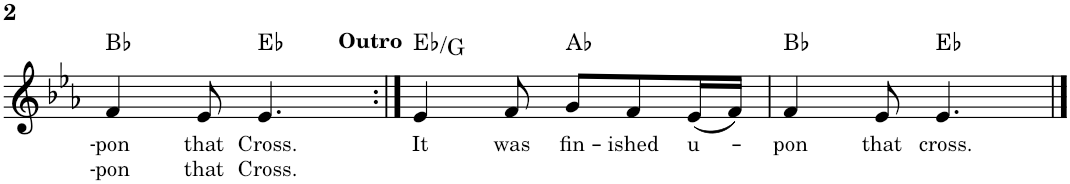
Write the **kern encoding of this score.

**kern	**text	**text	**harte
*part1	*part1	*part1	*part1
*staff1	*staff1	*staff1	*
*I"Piano	*	*	*
*I'Pno.	*	*	*
!!LO:PB:g=z
*clefG2	*	*	*
*k[b-e-a-]	*	*	*
*M6/8	*	*	*
=41	=41	=41	=41
!	!LO:LY:b	!LO:LY:b	!
4f/	-pon	-pon	Bb:maj
!	!LO:LY:b	!LO:LY:b	!
8e-/	that	that	.
!	!LO:LY:b	!LO:LY:b	!
4.e-/	Cross.	Cross.	Eb:maj
=42:|!	=42:|!	=42:|!	=42:|!
!LO:TX:a:B:t=Outro	!	!	!
!	!LO:LY:b	!	!
4e-/	It	.	Eb:maj/3
!	!LO:LY:b	!	!
8f/	was	.	.
!	!LO:LY:b	!	!
8g/L	fin-	.	Ab:maj
!	!LO:LY:b	!	!
8f/	-ished	.	.
!	!LO:LY:b	!	!
(16e-/L	u-	.	.
16f/JJ)	.	.	.
=43	=43	=43	=43
!	!LO:LY:b	!	!
4f/	-pon	.	Bb:maj
!	!LO:LY:b	!	!
8e-/	that	.	.
!	!LO:LY:b	!	!
4.e-/	cross.	.	Eb:maj
==	==	==	==
*-	*-	*-	*-
